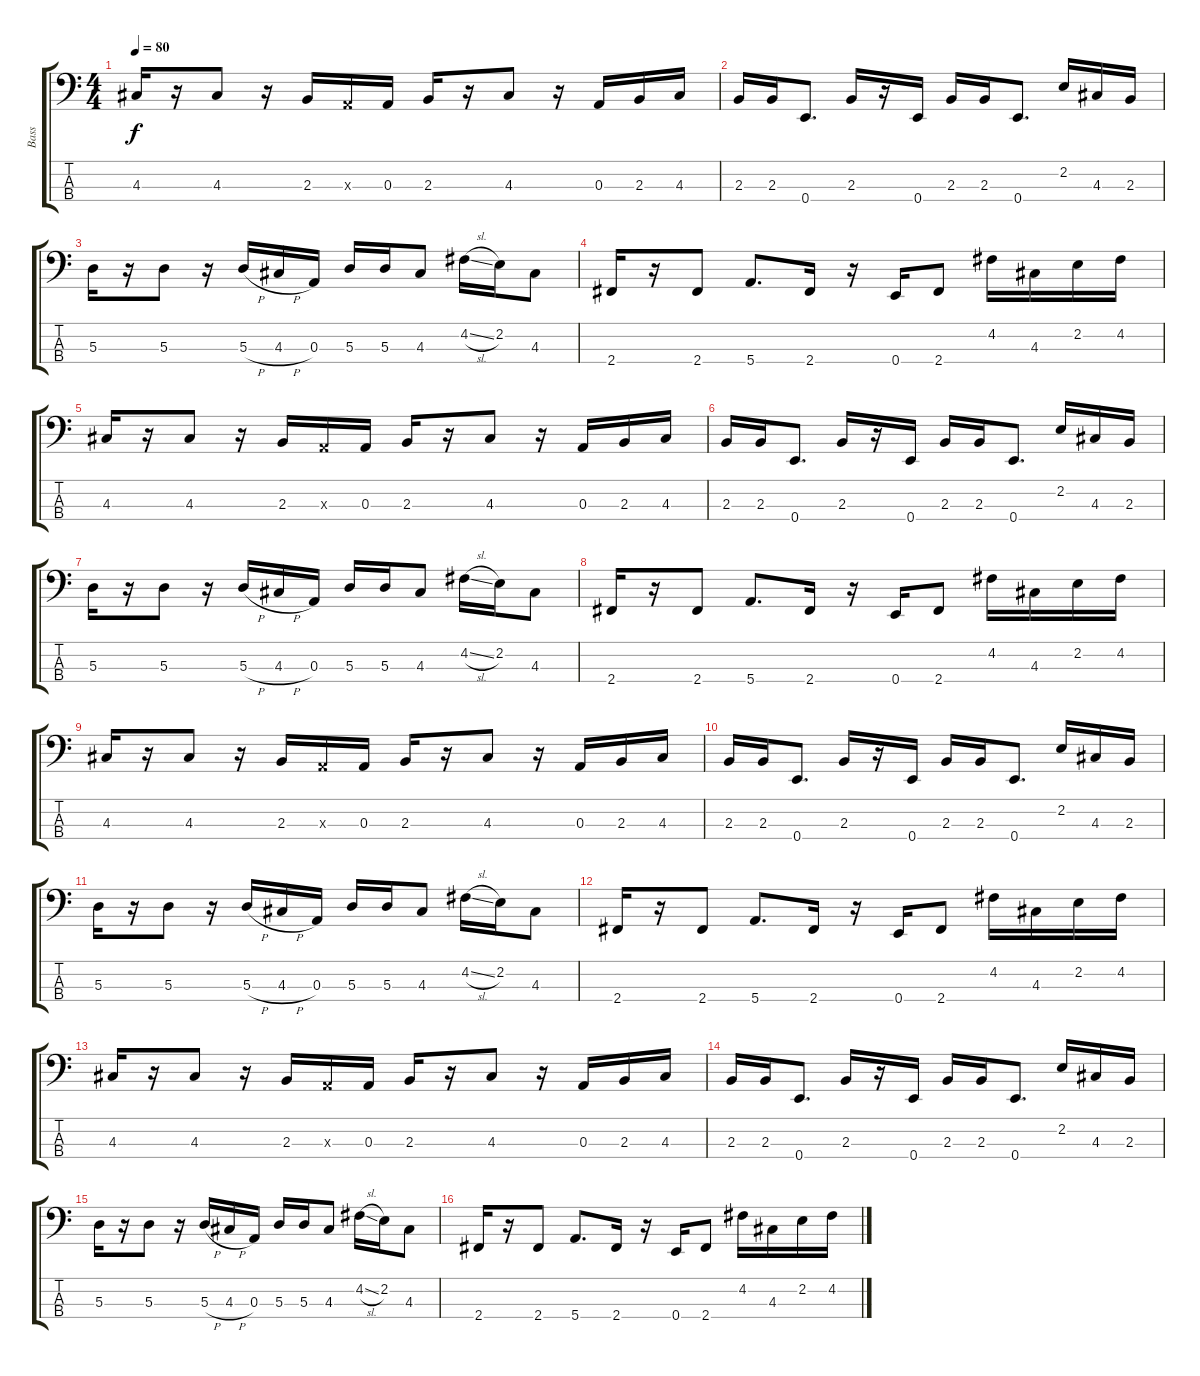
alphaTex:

\track ("Bass" "Bass") {instrument electricbassfinger}
\staff {score tabs}
\tuning (G2 D2 A1 E1) {hide}
\ts (4 4)
\tempo 80
\clef f4
\ks c
4.3.16{dy f} r.16 4.3.8 r.16 2.3.16 0.3{x}.16 0.3.16 2.3.16 r.16 4.3.8 r.16 0.3.16 2.3.16 4.3.16 |
2.3.16 2.3.16 0.4.8{d} 2.3.16 r.16 0.4.16 2.3.16 2.3.16 0.4.8{d} 2.2.16 4.3.16 2.3.16 |
5.3.16 r.16 5.3.8 r.16 5.3{h}.16 4.3{h}.16 0.3.16 5.3.16 5.3.16 4.3.8 4.2{sl}.16 2.2.16 4.3.8 |
2.4.16 r.16 2.4.8 5.4.8{d} 2.4.16 r.16 0.4.16 2.4.8 4.2.16 4.3.16 2.2.16 4.2.16 |
4.3.16 r.16 4.3.8 r.16 2.3.16 0.3{x}.16 0.3.16 2.3.16 r.16 4.3.8 r.16 0.3.16 2.3.16 4.3.16 |
2.3.16 2.3.16 0.4.8{d} 2.3.16 r.16 0.4.16 2.3.16 2.3.16 0.4.8{d} 2.2.16 4.3.16 2.3.16 |
5.3.16 r.16 5.3.8 r.16 5.3{h}.16 4.3{h}.16 0.3.16 5.3.16 5.3.16 4.3.8 4.2{sl}.16 2.2.16 4.3.8 |
2.4.16 r.16 2.4.8 5.4.8{d} 2.4.16 r.16 0.4.16 2.4.8 4.2.16 4.3.16 2.2.16 4.2.16 |
4.3.16 r.16 4.3.8 r.16 2.3.16 0.3{x}.16 0.3.16 2.3.16 r.16 4.3.8 r.16 0.3.16 2.3.16 4.3.16 |
2.3.16 2.3.16 0.4.8{d} 2.3.16 r.16 0.4.16 2.3.16 2.3.16 0.4.8{d} 2.2.16 4.3.16 2.3.16 |
5.3.16 r.16 5.3.8 r.16 5.3{h}.16 4.3{h}.16 0.3.16 5.3.16 5.3.16 4.3.8 4.2{sl}.16 2.2.16 4.3.8 |
2.4.16 r.16 2.4.8 5.4.8{d} 2.4.16 r.16 0.4.16 2.4.8 4.2.16 4.3.16 2.2.16 4.2.16 |
4.3.16 r.16 4.3.8 r.16 2.3.16 0.3{x}.16 0.3.16 2.3.16 r.16 4.3.8 r.16 0.3.16 2.3.16 4.3.16 |
2.3.16 2.3.16 0.4.8{d} 2.3.16 r.16 0.4.16 2.3.16 2.3.16 0.4.8{d} 2.2.16 4.3.16 2.3.16 |
5.3.16 r.16 5.3.8 r.16 5.3{h}.16 4.3{h}.16 0.3.16 5.3.16 5.3.16 4.3.8 4.2{sl}.16 2.2.16 4.3.8 |
2.4.16 r.16 2.4.8 5.4.8{d} 2.4.16 r.16 0.4.16 2.4.8 4.2.16 4.3.16 2.2.16 4.2.16
